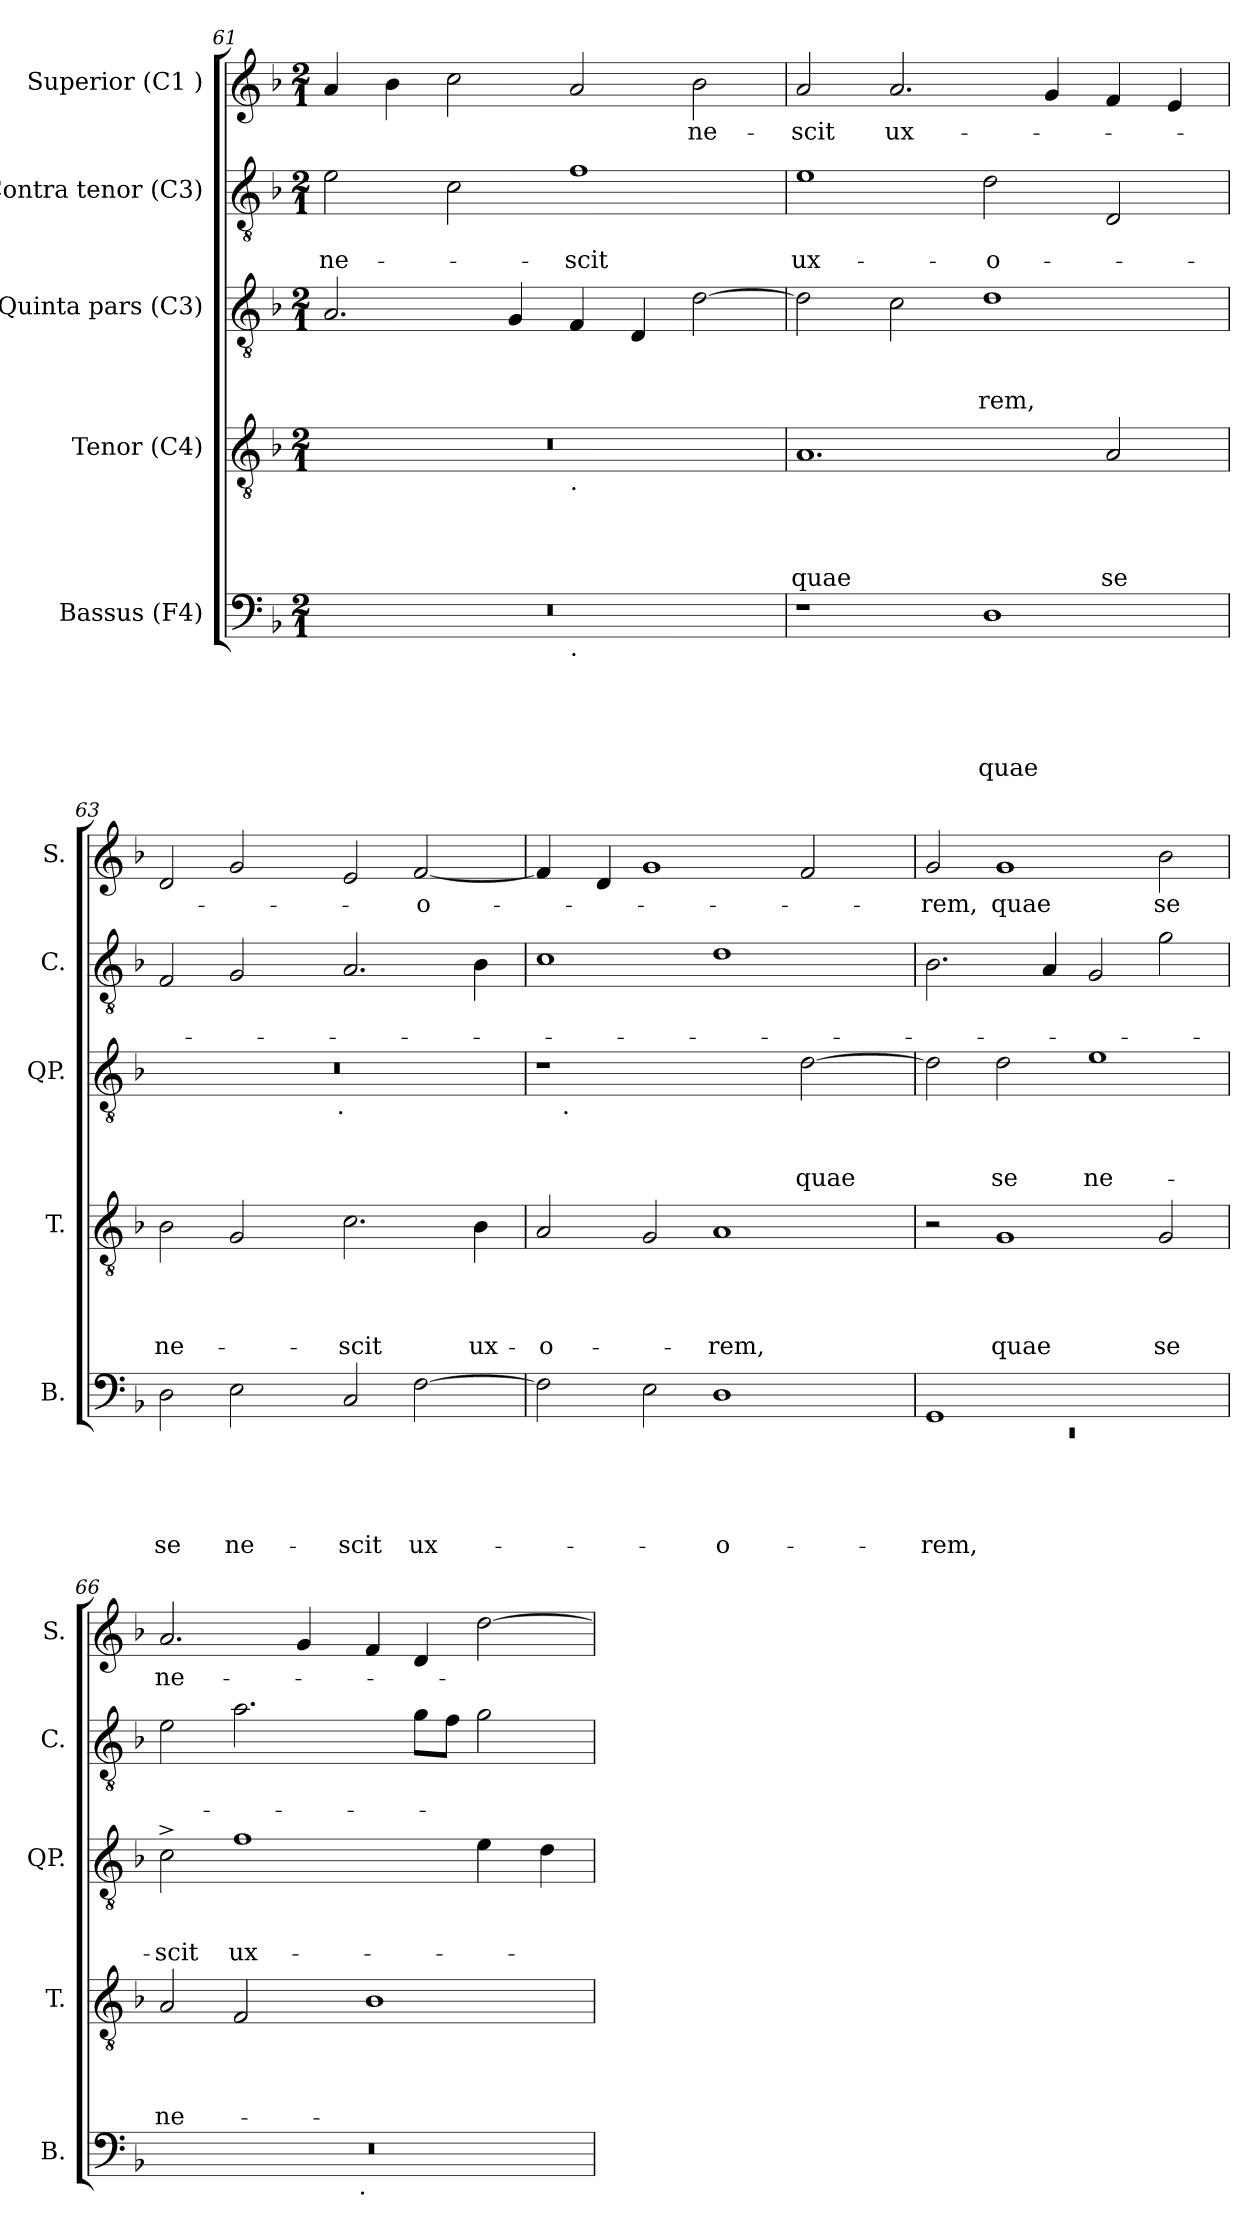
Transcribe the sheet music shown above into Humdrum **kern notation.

**kern	**text	**text	**text	**text	**text	**kern	**text	**text	**text	**text	**kern	**text	**text	**text	**kern	**text	**text	**kern	**text
*part5	*part5	*part5	*part5	*part5	*part5	*part4	*part4	*part4	*part4	*part4	*part3	*part3	*part3	*part3	*part2	*part2	*part2	*part1	*part1
*staff5	*staff5	*staff5	*staff5	*staff5	*staff5	*staff4	*staff4	*staff4	*staff4	*staff4	*staff3	*staff3	*staff3	*staff3	*staff2	*staff2	*staff2	*staff1	*staff1
*I"Bassus (F4)	*	*	*	*	*	*I"Tenor (C4)	*	*	*	*	*I"Quinta pars (C3)	*	*	*	*I"Contra tenor (C3)	*	*	*I"Superior (C1 )	*
*I'B.	*	*	*	*	*	*I'T.	*	*	*	*	*I'QP.	*	*	*	*I'C.	*	*	*I'S.	*
!!LO:PB:g=z
*clefF4	*	*	*	*	*	*clefGv2	*	*	*	*	*clefGv2	*	*	*	*clefGv2	*	*	*clefG2	*
*k[b-]	*	*	*	*	*	*k[b-]	*	*	*	*	*k[b-]	*	*	*	*k[b-]	*	*	*k[b-]	*
*F:	*	*	*	*	*	*F:	*	*	*	*	*F:	*	*	*	*F:	*	*	*F:	*
*M2/1	*	*	*	*	*	*M2/1	*	*	*	*	*M2/1	*	*	*	*M2/1	*	*	*M2/1	*
=61	=61	=61	=61	=61	=61	=61	=61	=61	=61	=61	=61	=61	=61	=61	=61	=61	=61	=61	=61
!	!	!	!	!	!	!	!	!	!	!	!	!	!	!	!	!	!LO:LY:b	!	!
*^	*	*	*	*	*	*^	*	*	*	*	*	*	*	*	*	*	*	*	*
0r	1ryy	.	.	.	.	.	0r	1ryy	.	.	.	.	2.A/	.	.	.	2e\	.	ne-	4a/	.
.	.	.	.	.	.	.	.	.	.	.	.	.	.	.	.	.	.	.	.	4b-\	.
.	.	.	.	.	.	.	.	.	.	.	.	.	.	.	.	.	2c\	.	.	2cc\	.
.	.	.	.	.	.	.	.	.	.	.	.	.	4G/	.	.	.	.	.	.	.	.
!	!	!	!	!	!	!	!	!LO:TX:b:t=.	!	!	!	!	!	!	!	!	!	!	!	!	!
!	!LO:TX:b:t=.	!	!	!	!	!	!	!	!	!	!	!	!	!	!	!	!	!	!	!	!
!	!	!	!	!	!	!	!	!	!	!	!	!	!	!	!	!	!	!	!LO:LY:b	!	!
.	1ryy	.	.	.	.	.	.	1ryy	.	.	.	.	4F/	.	.	.	1f	.	-scit	2a/	.
.	.	.	.	.	.	.	.	.	.	.	.	.	4D/	.	.	.	.	.	.	.	.
!	!	!	!	!	!	!	!	!	!	!	!	!	!	!	!	!	!	!	!	!	!LO:LY:b
.	.	.	.	.	.	.	.	.	.	.	.	.	[>2d\	.	.	.	.	.	.	2b-\	ne-
=62	=62	=62	=62	=62	=62	=62	=62	=62	=62	=62	=62	=62	=62	=62	=62	=62	=62	=62	=62	=62	=62
!	!	!	!	!	!	!	!	!	!	!	!	!LO:LY:b	!	!	!	!	!	!	!LO:LY:b	!	!LO:LY:b
*v	*v	*	*	*	*	*	*	*	*	*	*	*	*	*	*	*	*	*	*	*	*
*	*	*	*	*	*	*v	*v	*	*	*	*	*	*	*	*	*	*	*	*	*
1r	.	.	.	.	.	1.A	.	.	.	quae	2d\]	.	.	.	1e	.	ux-	2a/	-scit
!	!	!	!	!	!	!	!	!	!	!	!	!	!	!	!	!	!	!	!LO:LY:b
.	.	.	.	.	.	.	.	.	.	.	2c\	.	.	.	.	.	.	2.a/	ux-
!	!	!	!	!	!LO:LY:b	!	!	!	!	!	!	!	!	!LO:LY:b	!	!	!LO:LY:b	!	!
1D	.	.	.	.	quae	.	.	.	.	.	1d	.	.	-rem,	2d\	.	-o-	.	.
.	.	.	.	.	.	.	.	.	.	.	.	.	.	.	.	.	.	4g/	.
!	!	!	!	!	!	!	!	!	!	!LO:LY:b	!	!	!	!	!	!	!	!	!
.	.	.	.	.	.	2A/	.	.	.	se	.	.	.	.	2D/	.	.	4f/	.
.	.	.	.	.	.	.	.	.	.	.	.	.	.	.	.	.	.	4e/	.
=63	=63	=63	=63	=63	=63	=63	=63	=63	=63	=63	=63	=63	=63	=63	=63	=63	=63	=63	=63
!	!	!	!	!	!LO:LY:b	!	!	!	!	!LO:LY:b	!	!	!	!	!	!	!	!	!
*	*	*	*	*	*	*	*	*	*	*	*^	*	*	*	*	*	*	*	*
2D\	.	.	.	.	se	2B-\	.	.	.	ne-	0r	3%2ryy	.	.	.	2F/	.	.	2d/	.
!	!	!	!	!	!LO:LY:b	!	!	!	!	!	!	!	!	!	!	!	!	!	!	!
2E\	.	.	.	.	ne-	2G/	.	.	.	.	.	.	.	.	.	2G/	.	.	2g/	.
.	.	.	.	.	.	.	.	.	.	.	.	6ryy	.	.	.	.	.	.	.	.
.	.	.	.	.	.	.	.	.	.	.	.	12...ryy	.	.	.	.	.	.	.	.
!	!	!	!	!	!	!	!	!	!	!	!	!LO:TX:b:t=.	!	!	!	!	!	!	!	!
.	.	.	.	.	.	.	.	.	.	.	.	3%2ryy	.	.	.	.	.	.	.	.
!	!	!	!	!	!LO:LY:b	!	!	!	!	!LO:LY:b	!	!	!	!	!	!	!	!	!	!
2C/	.	.	.	.	-scit	2.c\	.	.	.	-scit	.	.	.	.	.	2.A/	.	.	2e/	.
!	!	!	!	!	!LO:LY:b	!	!	!	!	!	!	!	!	!	!	!	!	!	!	!LO:LY:b
[>2F\	.	.	.	.	ux-	.	.	.	.	.	.	.	.	.	.	.	.	.	[<2f/	-o-
.	.	.	.	.	.	.	.	.	.	.	.	3ryy	.	.	.	.	.	.	.	.
!	!	!	!	!	!	!	!	!	!	!LO:LY:b	!	!	!	!	!	!	!	!	!	!
.	.	.	.	.	.	4B-\	.	.	.	ux-	.	.	.	.	.	4B-\	.	.	.	.
.	.	.	.	.	.	.	.	.	.	.	.	96ryy	.	.	.	.	.	.	.	.
=64	=64	=64	=64	=64	=64	=64	=64	=64	=64	=64	=64	=64	=64	=64	=64	=64	=64	=64	=64	=64
!	!	!	!	!	!	!	!	!	!	!LO:LY:b	!	!	!	!	!	!	!	!	!	!
2F\]	.	.	.	.	.	2A/	.	.	.	-o-	1r	16.ryy	.	.	.	1c	.	.	4f/]	.
!	!	!	!	!	!	!	!	!	!	!	!	!LO:TX:b:t=.	!	!	!	!	!	!	!	!
.	.	.	.	.	.	.	.	.	.	.	.	1ryy	.	.	.	.	.	.	.	.
.	.	.	.	.	.	.	.	.	.	.	.	.	.	.	.	.	.	.	4d/	.
2E\	.	.	.	.	.	2G/	.	.	.	.	.	.	.	.	.	.	.	.	1g	.
!	!	!	!	!	!LO:LY:b:rj	!	!	!	!	!LO:LY:b	!	!	!	!	!	!	!	!	!	!
1D	.	.	.	.	-o-	1A	.	.	.	-rem,	2ryy	.	.	.	.	1d	.	.	.	.
.	.	.	.	.	.	.	.	.	.	.	.	2ryy	.	.	.	.	.	.	.	.
!	!	!	!	!	!	!	!	!	!	!	!	!	!	!	!LO:LY:b	!	!	!	!	!
.	.	.	.	.	.	.	.	.	.	.	[<2d\	.	.	.	quae	.	.	.	2f/	.
.	.	.	.	.	.	.	.	.	.	.	.	4ryy	.	.	.	.	.	.	.	.
.	.	.	.	.	.	.	.	.	.	.	.	8ryy	.	.	.	.	.	.	.	.
.	.	.	.	.	.	.	.	.	.	.	.	32ryy	.	.	.	.	.	.	.	.
!!LO:LB:g=z
=65	=65	=65	=65	=65	=65	=65	=65	=65	=65	=65	=65	=65	=65	=65	=65	=65	=65	=65	=65	=65
*^	*	*	*	*	*	*	*	*	*	*	*	*	*	*	*	*	*	*	*	*
!	!LO:N:vis=1	!	!	!	!	!LO:LY:b	!	!	!	!	!	!	!	!	!	!	!	!	!	!	!LO:LY:b
*	*	*	*	*	*	*	*	*	*	*	*	*v	*v	*	*	*	*	*	*	*	*
1GG	0rEE	.	.	.	.	-rem,	2r	.	.	.	.	2d\]	.	.	.	2.B-\	.	.	2g/	-rem,
!	!	!	!	!	!	!	!	!	!	!	!LO:LY:b	!	!	!	!LO:LY:b	!	!	!	!	!LO:LY:b
.	.	.	.	.	.	.	1G	.	.	.	quae	2d\	.	.	se	.	.	.	1g	quae
.	.	.	.	.	.	.	.	.	.	.	.	.	.	.	.	4A/	.	.	.	.
!	!	!	!	!	!	!	!	!	!	!	!	!	!	!	!LO:LY:b	!	!	!	!	!
1ryy	.	.	.	.	.	.	.	.	.	.	.	1e	.	.	ne-	2G/	.	.	.	.
!	!	!	!	!	!	!	!	!	!	!	!LO:LY:b	!	!	!	!	!	!	!	!	!LO:LY:b
.	.	.	.	.	.	.	2G/	.	.	.	se	.	.	.	.	2g\	.	.	2b-\	se
=66	=66	=66	=66	=66	=66	=66	=66	=66	=66	=66	=66	=66	=66	=66	=66	=66	=66	=66	=66	=66
!	!	!	!	!	!	!	!	!	!	!	!LO:LY:b	!	!	!	!LO:LY:b	!	!	!	!	!LO:LY:b
0r	3%2ryy	.	.	.	.	.	2A/	.	.	.	ne-	2c^>\	.	.	-scit	2e\	.	.	2.a/	ne-
!	!	!	!	!	!	!	!	!	!	!	!	!	!	!	!LO:LY:b	!	!	!	!	!
.	.	.	.	.	.	.	2F/	.	.	.	.	1f	.	.	ux-	2.a\	.	.	.	.
.	6ryy	.	.	.	.	.	.	.	.	.	.	.	.	.	.	.	.	.	.	.
.	.	.	.	.	.	.	.	.	.	.	.	.	.	.	.	.	.	.	4g/	.
.	12...ryy	.	.	.	.	.	.	.	.	.	.	.	.	.	.	.	.	.	.	.
!	!LO:TX:b:t=.	!	!	!	!	!	!	!	!	!	!	!	!	!	!	!	!	!	!	!
.	3%2ryy	.	.	.	.	.	.	.	.	.	.	.	.	.	.	.	.	.	.	.
.	.	.	.	.	.	.	1B-	.	.	.	.	.	.	.	.	.	.	.	4f/	.
.	.	.	.	.	.	.	.	.	.	.	.	.	.	.	.	8g\L	.	.	4d/	.
.	.	.	.	.	.	.	.	.	.	.	.	.	.	.	.	8f\J	.	.	.	.
.	.	.	.	.	.	.	.	.	.	.	.	4e\	.	.	.	2g\	.	.	[>2dd\	.
.	3ryy	.	.	.	.	.	.	.	.	.	.	.	.	.	.	.	.	.	.	.
.	.	.	.	.	.	.	.	.	.	.	.	4d\	.	.	.	.	.	.	.	.
.	96ryy	.	.	.	.	.	.	.	.	.	.	.	.	.	.	.	.	.	.	.
*v	*v	*	*	*	*	*	*	*	*	*	*	*	*	*	*	*	*	*	*	*
=	=	=	=	=	=	=	=	=	=	=	=	=	=	=	=	=	=	=	=
*-	*-	*-	*-	*-	*-	*-	*-	*-	*-	*-	*-	*-	*-	*-	*-	*-	*-	*-	*-
